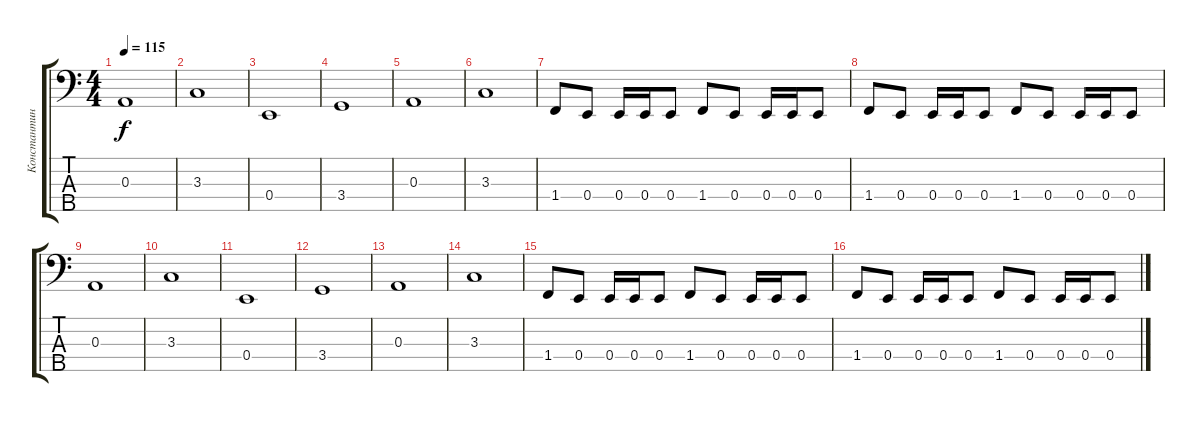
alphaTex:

\track ("Константин Бекрев" "Константин") {instrument electricbasspick}
\staff {score tabs}
\tuning (G2 D2 A1 E1 B0) {hide}
\ts (4 4)
\tempo 115
\clef f4
\ks c
0.3.1{dy f} |
3.3.1 |
0.4.1 |
3.4.1 |
0.3.1 |
3.3.1 |
1.4.8 0.4.8 0.4.16 0.4.16 0.4.8 1.4.8 0.4.8 0.4.16 0.4.16 0.4.8 |
1.4.8 0.4.8 0.4.16 0.4.16 0.4.8 1.4.8 0.4.8 0.4.16 0.4.16 0.4.8 |
0.3.1 |
3.3.1 |
0.4.1 |
3.4.1 |
0.3.1 |
3.3.1 |
1.4.8 0.4.8 0.4.16 0.4.16 0.4.8 1.4.8 0.4.8 0.4.16 0.4.16 0.4.8 |
1.4.8 0.4.8 0.4.16 0.4.16 0.4.8 1.4.8 0.4.8 0.4.16 0.4.16 0.4.8
